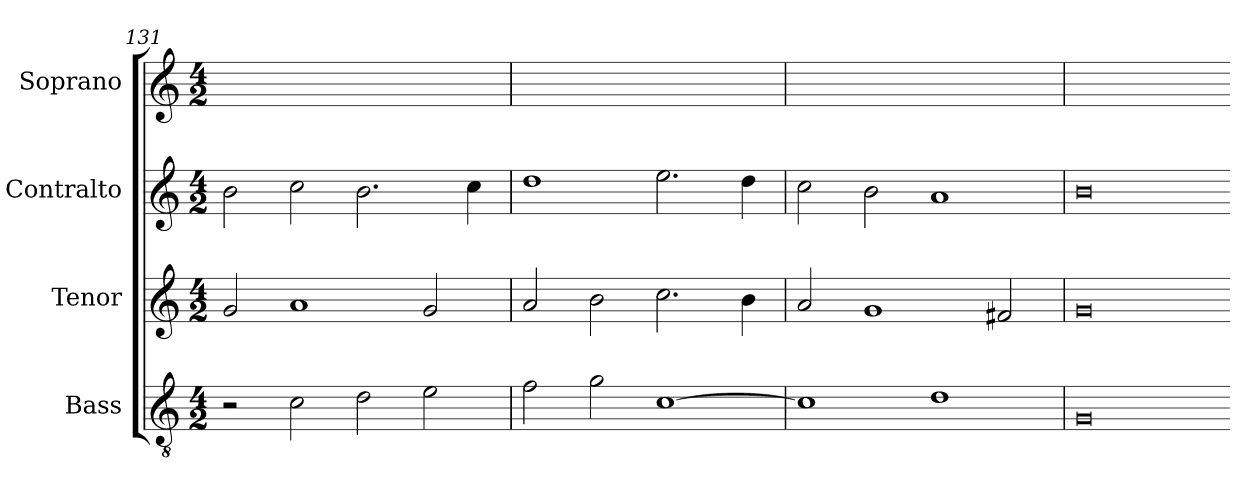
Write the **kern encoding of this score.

**kern	**kern	**kern	**kern
*part4	*part3	*part2	*part1
*staff4	*staff3	*staff2	*staff1
*I"Bass	*I"Tenor	*I"Contralto	*I"Soprano
*I'B	*I'T	*I'A	*I'S
*clefGv2	*clefG2	*clefG2	*clefG2
*k[]	*k[]	*k[]	*k[]
*C:ion	*C:ion	*C:ion	*C:ion
*M4/2	*M4/2	*M4/2	*M4/2
=131	=131	=131	=131
2r	2g	2b	0ryy
2c	1a	2cc	.
2d	.	2.b	.
2e	2g	.	.
.	.	4cc	.
=132	=132	=132	=132
2f	2a	1dd	0ryy
2g	2b	.	.
[1c	2.cc	2.ee	.
.	4b	4dd	.
=133	=133	=133	=133
1c]	2a	2cc	0ryy
.	1g	2b	.
1d	.	1a	.
.	2f#X	.	.
=134	=134	=134	=134
0G	0g	0b	0ryy
=-	=-	=-	=-
*-	*-	*-	*-
